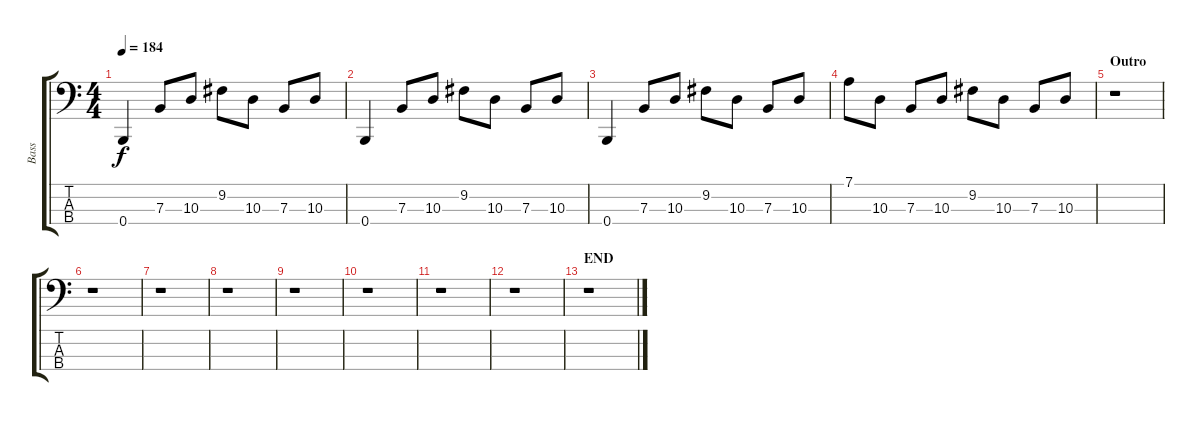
\track ("Bass" "Bass") {instrument electricbasspick}
\staff {score tabs}
\tuning (D2 A1 E1 B0) {hide}
\ts (4 4)
\tempo 184
\clef f4
\ks c
0.4.4{dy f} 7.3.8 10.3.8 9.2.8 10.3.8 7.3.8 10.3.8 |
0.4.4 7.3.8 10.3.8 9.2.8 10.3.8 7.3.8 10.3.8 |
0.4.4 7.3.8 10.3.8 9.2.8 10.3.8 7.3.8 10.3.8 |
7.1.8 10.3.8 7.3.8 10.3.8 9.2.8 10.3.8 7.3.8 10.3.8 |
\section ("" "Outro")
r.1 |
r.1 |
r.1 |
r.1 |
r.1 |
r.1 |
r.1 |
r.1 |
\section ("" "END")
r.1
